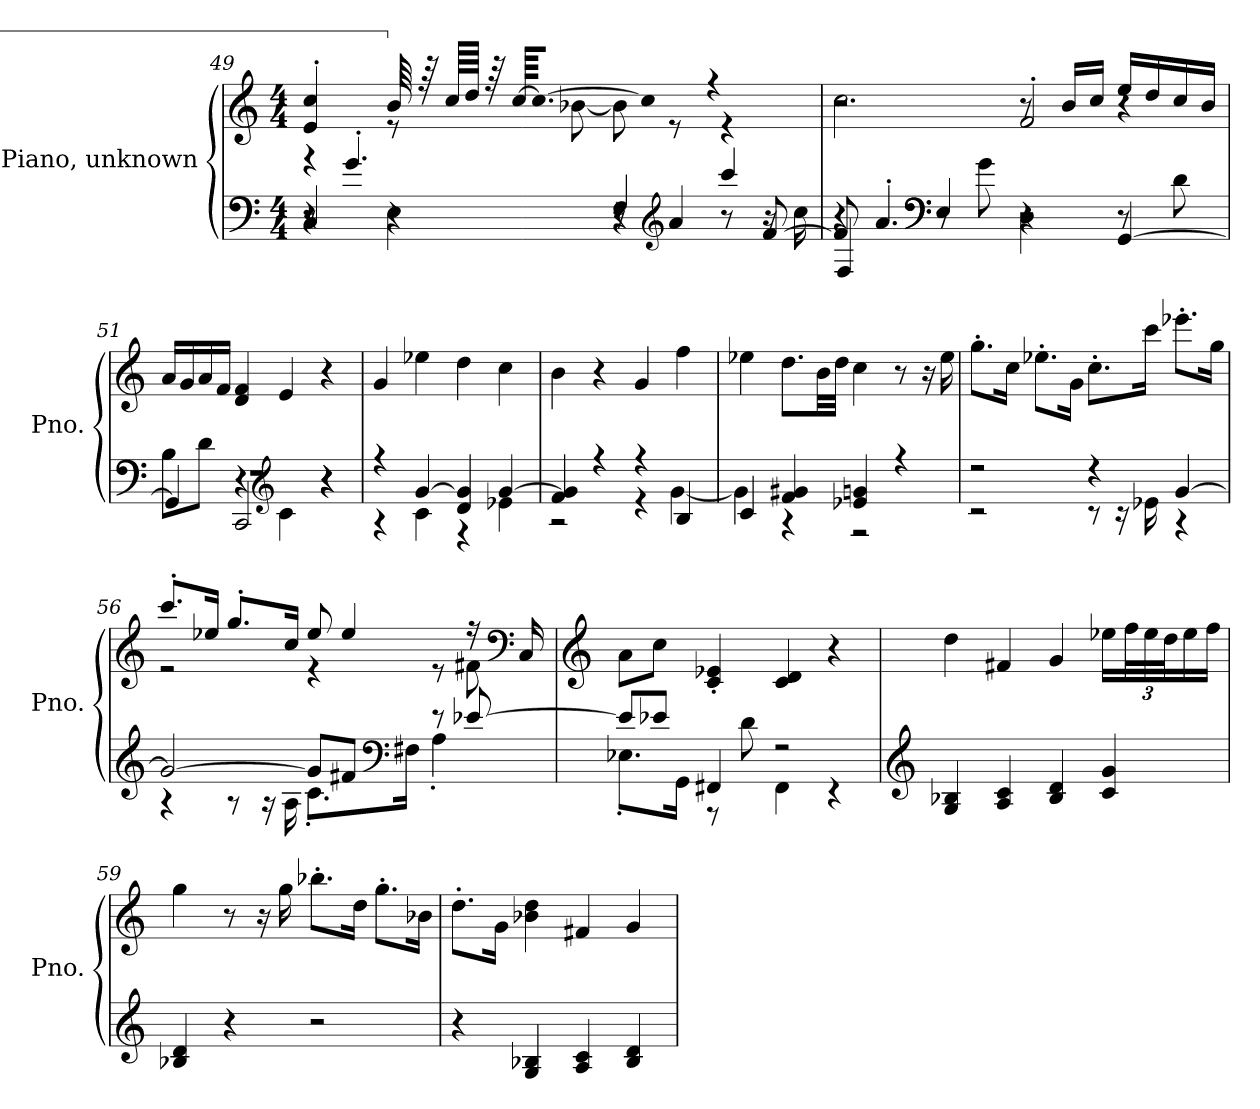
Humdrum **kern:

**kern	**kern
*part1	*part1
*staff2	*staff1
*I"Piano, unknown	*
*I'Pno.	*
!!LO:PB:g=z
*clefF4	*clefG2
*k[]	*k[]
*M4/4	*M4/4
=49	=49
*^	*^
*	*^	*	*
8r	4r	4C/	4e/' 4cc/'	4r
4.g'/	.	.	.	.
.	4E\	4r	96b/	8r
.	.	.	96r	.
.	.	.	96cc/LLLL	.
.	.	.	96dd/JJJJ	.
.	.	.	96r	.
.	.	.	[96cc/KKKL	.
.	.	.	8.cc/J_	.
.	.	.	.	[8b-X\
8r	4r	4F/	4cc/]	8b-\]
*clefG2	*	*	*	*
4a/	.	.	.	8r
.	8r	4ccc/	4r	4r
[8f/	16r	.	.	.
.	16cc\	.	.	.
=50	=50	=50	=50	=50
*	*	*	*	*^
8f/]	4r	4F/	2r	2.cc\	2r
4.a'/	.	.	.	.	.
*clefF4	*	*	*	*	*
.	8r	4E/	.	.	.
.	8g\	.	.	.	.
2r	4D\	4r	8r	.	2f'/
.	.	.	16b/LL	.	.
.	.	.	16cc/JJ	.	.
.	8r	[4GG/	16ee/LL	4r	.
.	.	.	16dd/	.	.
.	8d\	.	16cc/	.	.
.	.	.	16b/JJ	.	.
*	*	*	*v	*v	*v
=51	=51	=51	=51
1r	8B\L	4GG/]	16a/LL
.	.	.	16g/
.	8d\J	.	16a/
.	.	.	16f/JJ
.	4r	2CC/	4d/ 4f/
*clefG2	*	*	*
.	4c\	.	4e/
.	4r	4r	4r
*	*v	*v	*
!!LO:LB:g=z
=52	=52	=52
4r	4r	4g/
[4g/	4c\	4ee-X\
4d/ 4g/]	4r	4dd\
[4g/	4e-X\	4cc\
=53	=53	=53
4f/ 4g/]	2r	4b\
4r	.	4r
4r	4r	4g/
4B/	[4g\	4ff\
=54	=54	=54
4c/	4g\]	4ee-X\
4f/ 4g#X/	4r	8.dd\L
.	.	32b\LL
.	.	32dd\JJJ
4e-X/ 4gn/	2r	4cc\
4r	.	8r
.	.	16r
.	.	16ee-\
=55	=55	=55
2r	2r	8.gg'\L
.	.	16cc\Jk
.	.	8.ee-X'\L
.	.	16g\Jk
4r	8r	8.cc'\L
.	16r	.
.	16e-X\	16ccc\Jk
[4g/	4r	8.eee-X'\L
.	.	16gg\Jk
!!LO:LB:g=z
=56	=56	=56
*	*	*^
2g/_	4r	8.ccc'/L	2r
.	.	16ee-X/Jk	.
.	8r	8.gg'/L	.
.	16r	.	.
.	16A\	16cc/Jk	.
8g/L]	8.c'\L	8ee-/	4r
8f#X/J	.	4ee-/	.
*clefF4	*	*	*
.	16F#X\Jk	.	.
8r	4A'\	.	8r
[8e-X/	.	16r	8f#X\
*	*	*clefF4	*
.	.	16C/	.
*	*	*v	*v
=57	=57	=57
*	*	*clefG2
8e-/L]	8.E-X'\L	8a\L
8e-X/J	.	8cc\J
.	16GG\Jk	.
4FF#X/	8r	4c/' 4e-X/'
.	8d\	.
2r	4FF#\	4c/ 4d/
.	4r	4r
*v	*v	*
=58	=58
*clefG2	*
4G/ 4B-X/	4dd\
4A/ 4c/	4f#X/
4B-/ 4d/	4g/
4c/ 4g/	16ee-X\LL
*	*Xbrackettup
.	48ff\L
.	48ee-\
.	48dd\J
.	16ee-\
.	16ff\JJ
!!LO:LB:g=z
=59	=59
4B-X/ 4d/	4gg\
4r	8r
.	16r
.	16gg\
2r	8.bb-X'\L
.	16dd\Jk
.	8.gg'\L
.	16b-X\Jk
=60	=60
4r	8.dd'\L
.	16g\Jk
4G/ 4B-X/	4b-X\ 4dd\
4A/ 4c/	4f#X/
4B-/ 4d/	4g/
=	=
*-	*-
